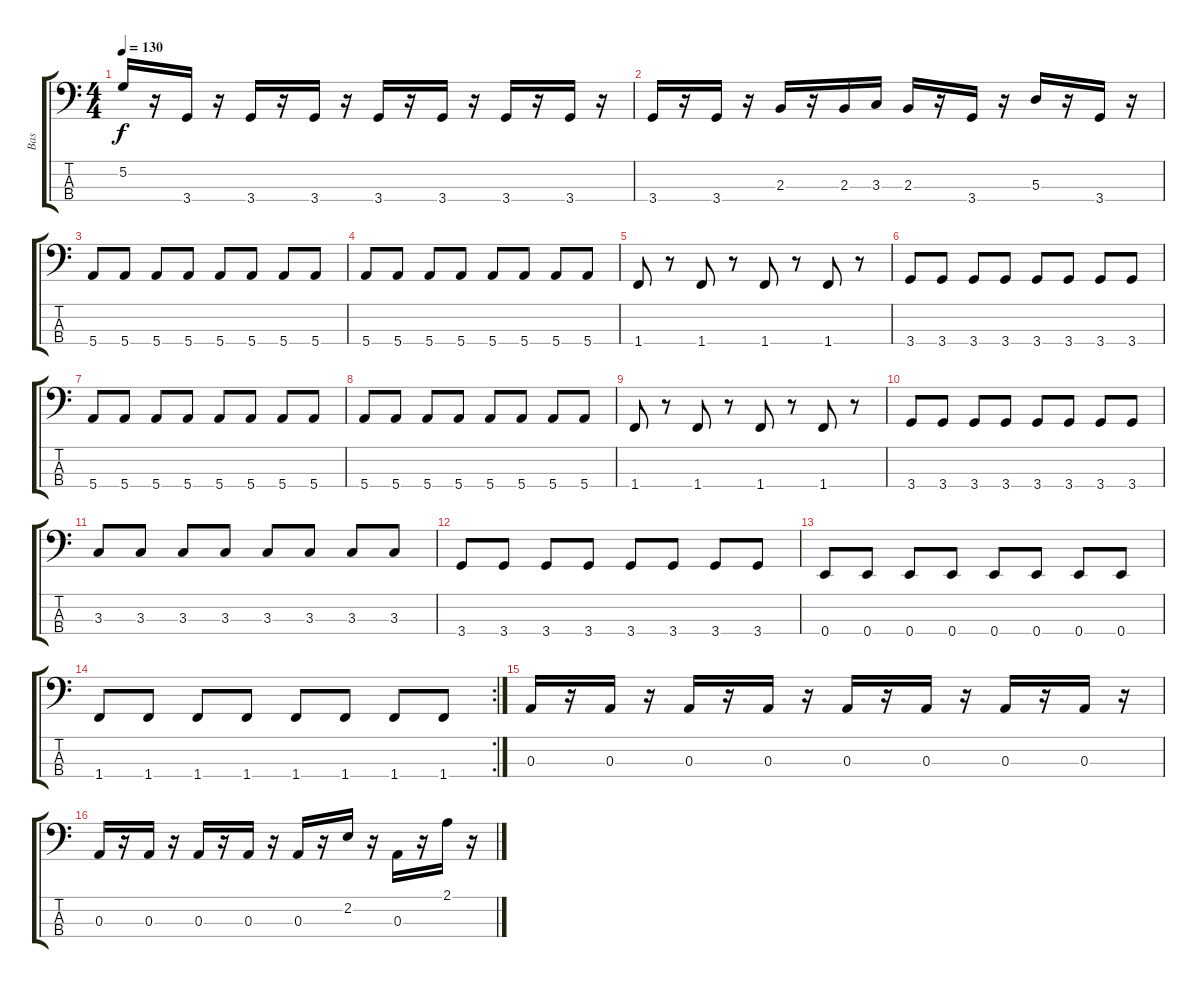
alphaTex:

\track ("Bas" "Bas") {instrument electricbasspick}
\staff {score tabs}
\tuning (G2 D2 A1 E1) {hide}
\ts (4 4)
\tempo 130
\clef f4
\ks c
5.2.16{dy f} r.16 3.4.16 r.16 3.4.16 r.16 3.4.16 r.16 3.4.16 r.16 3.4.16 r.16 3.4.16 r.16 3.4.16 r.16 |
3.4.16 r.16 3.4.16 r.16 2.3.16 r.16 2.3.16 3.3.16 2.3.16 r.16 3.4.16 r.16 5.3.16 r.16 3.4.16 r.16 |
5.4.8 5.4.8 5.4.8 5.4.8 5.4.8 5.4.8 5.4.8 5.4.8 |
5.4.8 5.4.8 5.4.8 5.4.8 5.4.8 5.4.8 5.4.8 5.4.8 |
1.4.8 r.8 1.4.8 r.8 1.4.8 r.8 1.4.8 r.8 |
3.4.8 3.4.8 3.4.8 3.4.8 3.4.8 3.4.8 3.4.8 3.4.8 |
5.4.8 5.4.8 5.4.8 5.4.8 5.4.8 5.4.8 5.4.8 5.4.8 |
5.4.8 5.4.8 5.4.8 5.4.8 5.4.8 5.4.8 5.4.8 5.4.8 |
1.4.8 r.8 1.4.8 r.8 1.4.8 r.8 1.4.8 r.8 |
3.4.8 3.4.8 3.4.8 3.4.8 3.4.8 3.4.8 3.4.8 3.4.8 |
3.3.8 3.3.8 3.3.8 3.3.8 3.3.8 3.3.8 3.3.8 3.3.8 |
3.4.8 3.4.8 3.4.8 3.4.8 3.4.8 3.4.8 3.4.8 3.4.8 |
0.4.8 0.4.8 0.4.8 0.4.8 0.4.8 0.4.8 0.4.8 0.4.8 |
\rc 2
1.4.8 1.4.8 1.4.8 1.4.8 1.4.8 1.4.8 1.4.8 1.4.8 |
0.3.16 r.16 0.3.16 r.16 0.3.16 r.16 0.3.16 r.16 0.3.16 r.16 0.3.16 r.16 0.3.16 r.16 0.3.16 r.16 |
0.3.16 r.16 0.3.16 r.16 0.3.16 r.16 0.3.16 r.16 0.3.16 r.16 2.2.16 r.16 0.3.16 r.16 2.1.16 r.16
